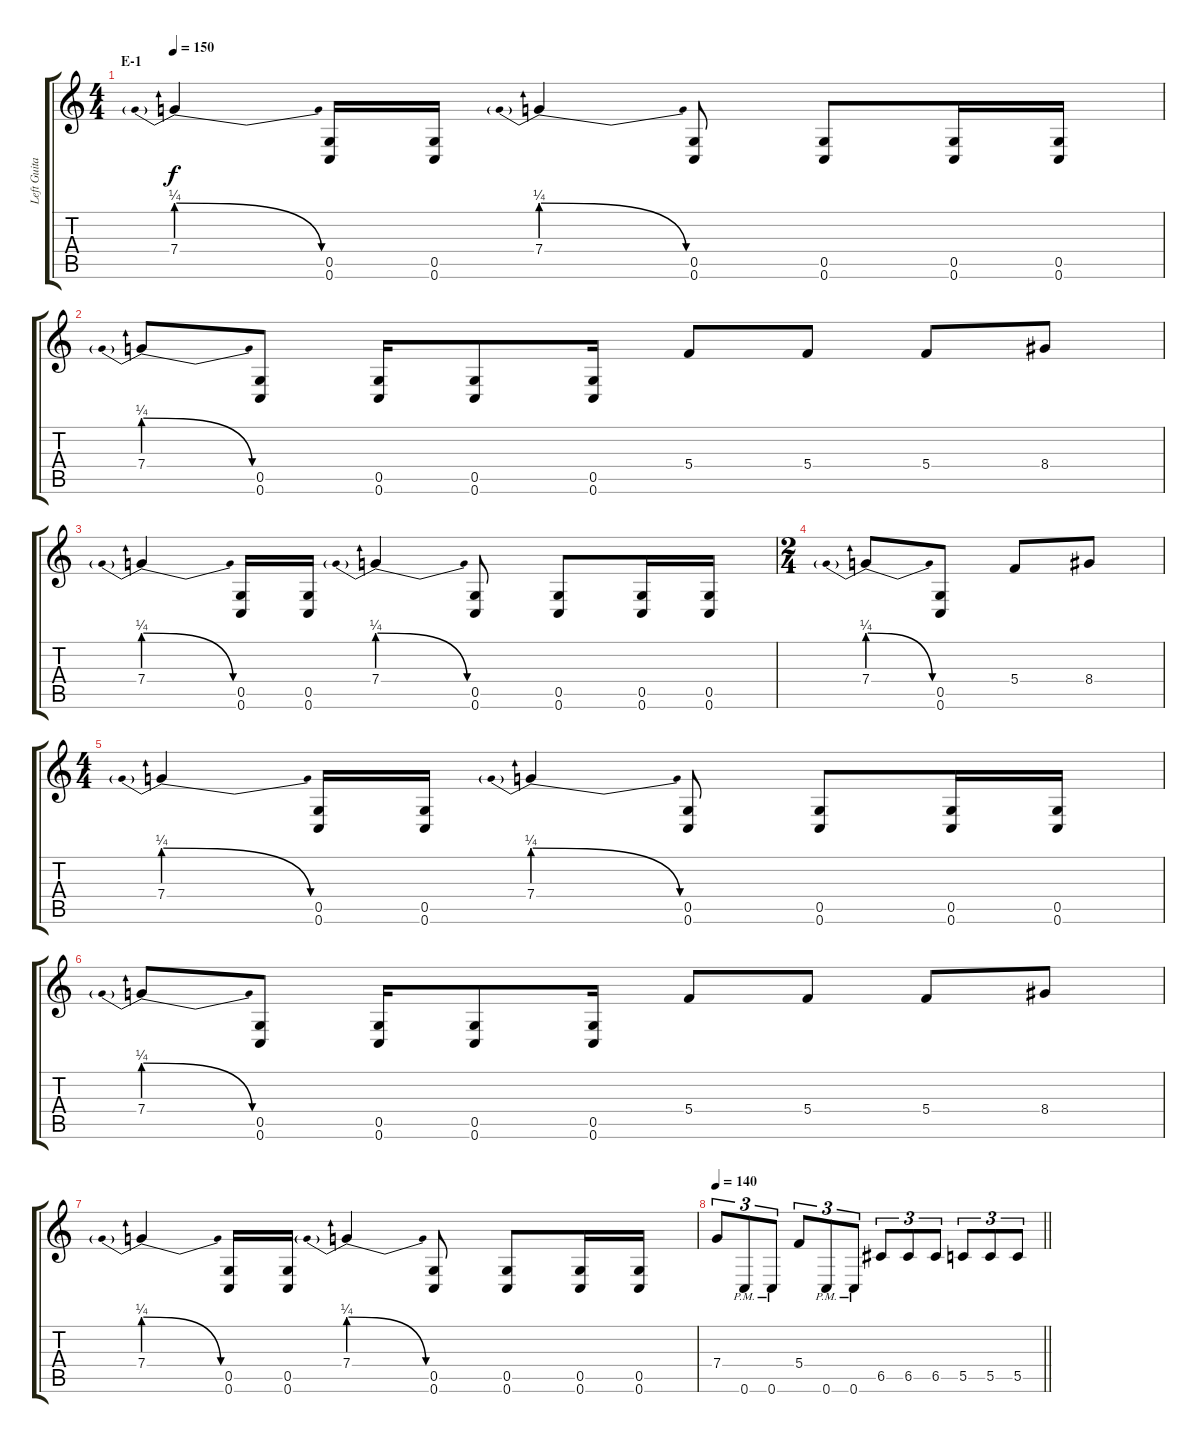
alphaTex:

\track ("Left Guitar" "Left Guita") {instrument distortionguitar}
\staff {score tabs}
\tuning (D4 A3 F3 C3 G2 C2) {hide}
\ts (4 4)
\section ("" "E-1")
\tempo 150
\clef g2
\ks c
7.4{be (prebendrelease 0 1 60 0)}.4{dy f} (0.5 0.6).16 (0.5 0.6).16 7.4{be (prebendrelease 0 1 60 0)}.4 (0.5 0.6).8 (0.5 0.6).8 (0.5 0.6).16 (0.5 0.6).16 |
7.4{be (prebendrelease 0 1 60 0)}.8 (0.5 0.6).8 (0.5 0.6).16 (0.5 0.6).8 (0.5 0.6).16 5.4.8 5.4.8 5.4.8 8.4.8 |
7.4{be (prebendrelease 0 1 60 0)}.4 (0.5 0.6).16 (0.5 0.6).16 7.4{be (prebendrelease 0 1 60 0)}.4 (0.5 0.6).8 (0.5 0.6).8 (0.5 0.6).16 (0.5 0.6).16 |
\ts (2 4)
7.4{be (prebendrelease 0 1 60 0)}.8 (0.5 0.6).8 5.4.8 8.4.8 |
\ts (4 4)
7.4{be (prebendrelease 0 1 60 0)}.4 (0.5 0.6).16 (0.5 0.6).16 7.4{be (prebendrelease 0 1 60 0)}.4 (0.5 0.6).8 (0.5 0.6).8 (0.5 0.6).16 (0.5 0.6).16 |
7.4{be (prebendrelease 0 1 60 0)}.8 (0.5 0.6).8 (0.5 0.6).16 (0.5 0.6).8 (0.5 0.6).16 5.4.8 5.4.8 5.4.8 8.4.8 |
7.4{be (prebendrelease 0 1 60 0)}.4 (0.5 0.6).16 (0.5 0.6).16 7.4{be (prebendrelease 0 1 60 0)}.4 (0.5 0.6).8 (0.5 0.6).8 (0.5 0.6).16 (0.5 0.6).16 |
\tempo 140
\barLineRight lightlight
7.4.8{tu (3 2)} 0.6{pm}.8{tu (3 2)} 0.6{pm}.8{tu (3 2)} 5.4.8{tu (3 2)} 0.6{pm}.8{tu (3 2)} 0.6{pm}.8{tu (3 2)} 6.5.8{tu (3 2)} 6.5.8{tu (3 2)} 6.5.8{tu (3 2)} 5.5.8{tu (3 2)} 5.5.8{tu (3 2)} 5.5.8{tu (3 2)}
